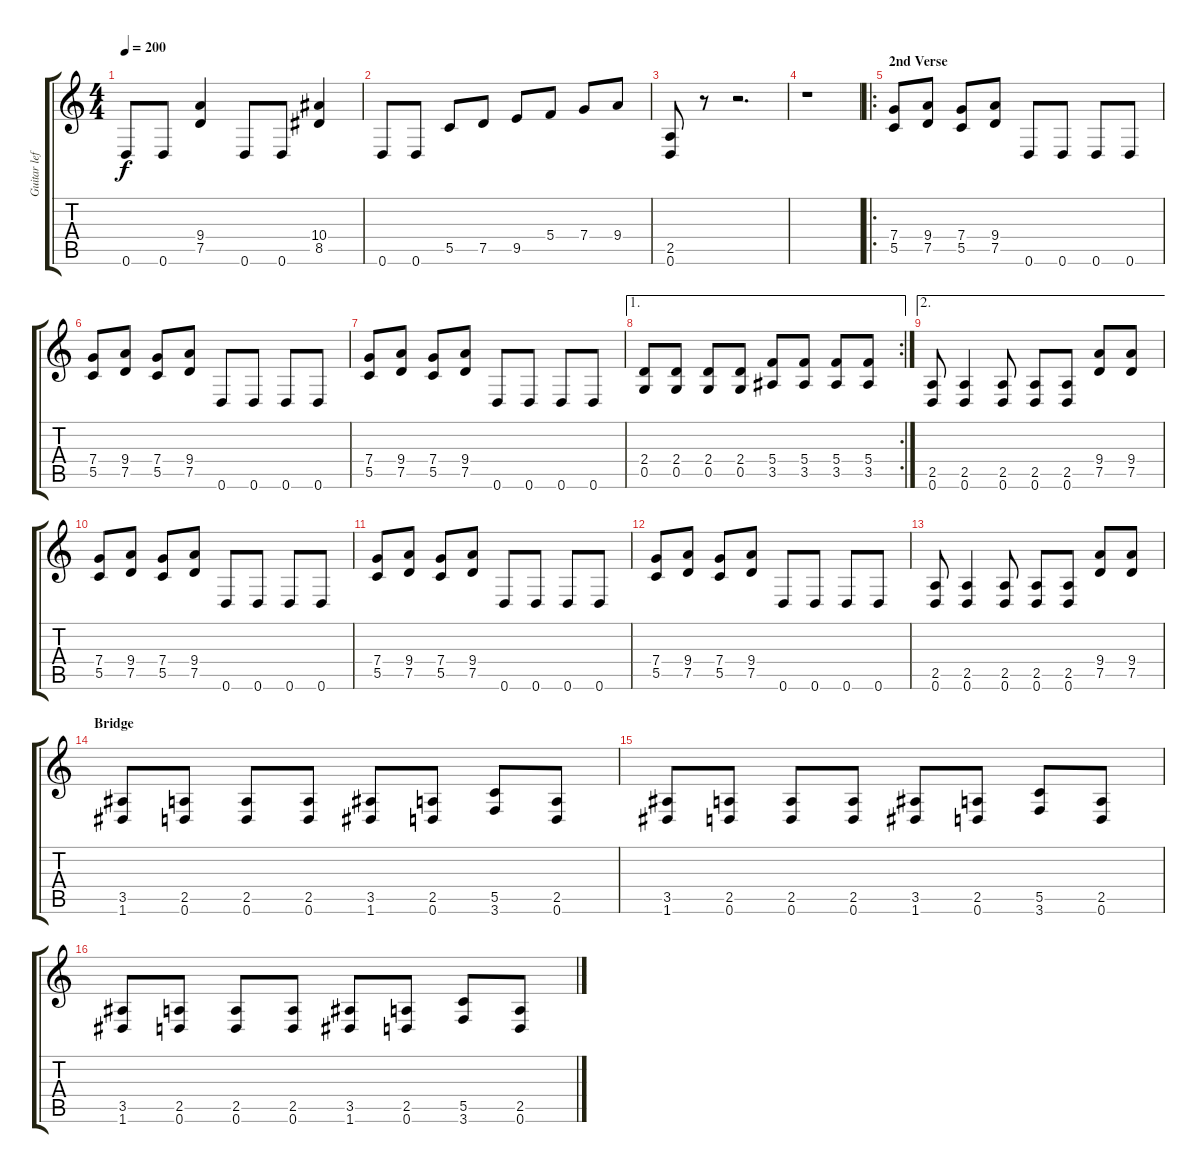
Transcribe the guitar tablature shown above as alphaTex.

\track ("Guitar left" "Guitar lef") {instrument distortionguitar}
\staff {score tabs}
\tuning (D4 A3 F3 C3 G2 D2) {hide}
\ts (4 4)
\tempo 200
\clef g2
\ks c
0.6.8{dy f} 0.6.8 (9.4 7.5).4 0.6.8 0.6.8 (10.4 8.5).4 |
0.6.8 0.6.8 5.5.8 7.5.8 9.5.8 5.4.8 7.4.8 9.4.8 |
(2.5 0.6).8 r.8 r.2{d} |
r.1 |
\ro
\section ("" "2nd Verse")
(7.4 5.5).8 (9.4 7.5).8 (7.4 5.5).8 (9.4 7.5).8 0.6.8 0.6.8 0.6.8 0.6.8 |
(7.4 5.5).8 (9.4 7.5).8 (7.4 5.5).8 (9.4 7.5).8 0.6.8 0.6.8 0.6.8 0.6.8 |
(7.4 5.5).8 (9.4 7.5).8 (7.4 5.5).8 (9.4 7.5).8 0.6.8 0.6.8 0.6.8 0.6.8 |
\ae 1
\rc 2
(2.4 0.5).8 (2.4 0.5).8 (2.4 0.5).8 (2.4 0.5).8 (5.4 3.5).8 (5.4 3.5).8 (5.4 3.5).8 (5.4 3.5).8 |
\ae 2
(2.5 0.6).8 (2.5 0.6).4 (2.5 0.6).8 (2.5 0.6).8 (2.5 0.6).8 (9.4 7.5).8 (9.4 7.5).8 |
(7.4 5.5).8 (9.4 7.5).8 (7.4 5.5).8 (9.4 7.5).8 0.6.8 0.6.8 0.6.8 0.6.8 |
(7.4 5.5).8 (9.4 7.5).8 (7.4 5.5).8 (9.4 7.5).8 0.6.8 0.6.8 0.6.8 0.6.8 |
(7.4 5.5).8 (9.4 7.5).8 (7.4 5.5).8 (9.4 7.5).8 0.6.8 0.6.8 0.6.8 0.6.8 |
(2.5 0.6).8 (2.5 0.6).4 (2.5 0.6).8 (2.5 0.6).8 (2.5 0.6).8 (9.4 7.5).8 (9.4 7.5).8 |
\section ("" "Bridge")
(3.5 1.6).8 (2.5 0.6).8 (2.5 0.6).8 (2.5 0.6).8 (3.5 1.6).8 (2.5 0.6).8 (5.5 3.6).8 (2.5 0.6).8 |
(3.5 1.6).8 (2.5 0.6).8 (2.5 0.6).8 (2.5 0.6).8 (3.5 1.6).8 (2.5 0.6).8 (5.5 3.6).8 (2.5 0.6).8 |
(3.5 1.6).8 (2.5 0.6).8 (2.5 0.6).8 (2.5 0.6).8 (3.5 1.6).8 (2.5 0.6).8 (5.5 3.6).8 (2.5 0.6).8
